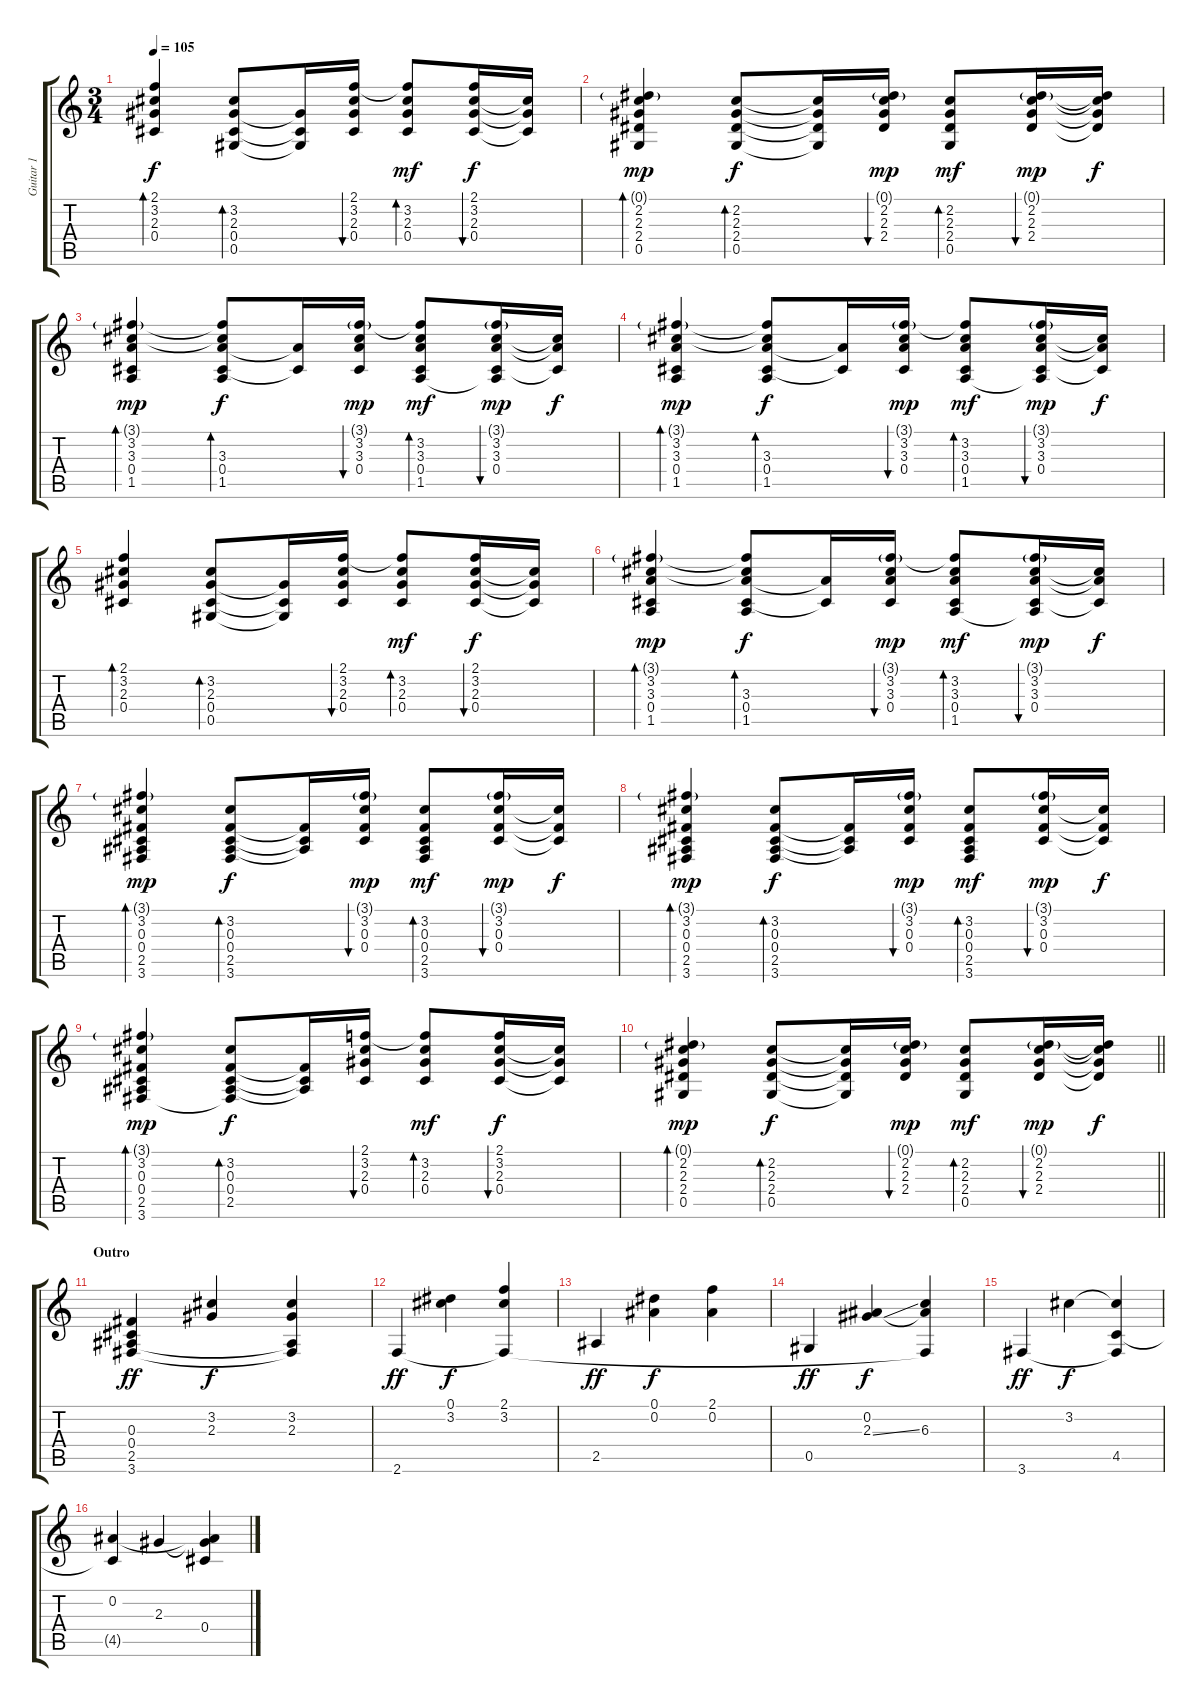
\track ("Guitar 1" "Guitar 1") {instrument acousticguitarsteel}
\staff {score tabs}
\tuning (Eb4 Bb3 Gb3 Db3 Ab2 Eb2) {hide}
\ts (3 4)
\tempo 105
\clef g2
\ks c
(2.1 3.2 2.3 0.4).4{bd 30 dy f} (3.2 2.3 0.4 0.5).8{bd 30} (2.3{t} 0.4{t} 0.5{t}).16 (2.1 3.2 2.3 0.4).16{bu 30} (2.1{t} 3.2 2.3 0.4).8{bd 30 dy mf} (2.1 3.2 2.3 0.4).16{bu 30 dy f} (3.2{t} 2.3{t} 0.4{t}).16 |
(0.1{g} 2.2 2.3 2.4 0.5).4{bd 30 dy mp} (2.2 2.3 2.4 0.5).8{bd 30 dy f} (2.2{t} 2.3{t} 2.4{t} 0.5{t}).16 (0.1{g} 2.2 2.3 2.4).16{bu 30 dy mp} (2.2 2.3 2.4 0.5).8{bd 30 dy mf} (0.1{g} 2.2 2.3 2.4).16{bu 30 dy mp} (0.1{t} 2.2{t} 2.3{t} 2.4{t}).16{dy f} |
(3.1{g} 3.2 3.3 0.4 1.5).4{bd 30 dy mp} (3.1{t} 3.2{t} 3.3 0.4 1.5).8{bd 30 dy f} (3.3{t} 0.4{t}).16 (3.1{g} 3.2 3.3 0.4).16{bu 30 dy mp} (3.1{t} 3.2 3.3 0.4 1.5).8{bd 30 dy mf} (3.1{g} 3.2 3.3 0.4 1.5{t}).16{bu 30 dy mp} (3.2{t} 3.3{t} 0.4{t}).16{dy f} |
(3.1{g} 3.2 3.3 0.4 1.5).4{bd 30 dy mp} (3.1{t} 3.2{t} 3.3 0.4 1.5).8{bd 30 dy f} (3.3{t} 0.4{t}).16 (3.1{g} 3.2 3.3 0.4).16{bu 30 dy mp} (3.1{t} 3.2 3.3 0.4 1.5).8{bd 30 dy mf} (3.1{g} 3.2 3.3 0.4 1.5{t}).16{bu 30 dy mp} (3.2{t} 3.3{t} 0.4{t}).16{dy f} |
(2.1 3.2 2.3 0.4).4{bd 30} (3.2 2.3 0.4 0.5).8{bd 30} (2.3{t} 0.4{t} 0.5{t}).16 (2.1 3.2 2.3 0.4).16{bu 30} (2.1{t} 3.2 2.3 0.4).8{bd 30 dy mf} (2.1 3.2 2.3 0.4).16{bu 30 dy f} (3.2{t} 2.3{t} 0.4{t}).16 |
(3.1{g} 3.2 3.3 0.4 1.5).4{bd 30 dy mp} (3.1{t} 3.2{t} 3.3 0.4 1.5).8{bd 30 dy f} (3.3{t} 0.4{t}).16 (3.1{g} 3.2 3.3 0.4).16{bu 30 dy mp} (3.1{t} 3.2 3.3 0.4 1.5).8{bd 30 dy mf} (3.1{g} 3.2 3.3 0.4 1.5{t}).16{bu 30 dy mp} (3.2{t} 3.3{t} 0.4{t}).16{dy f} |
(3.1{g} 3.2 0.3 0.4 2.5 3.6).4{bd 30 dy mp} (3.2 0.3 0.4 2.5 3.6).8{bd 30 dy f} (0.3{t} 0.4{t} 2.5{t}).16 (3.1{g} 3.2 0.3 0.4).16{bu 30 dy mp} (3.2 0.3 0.4 2.5 3.6).8{bd 30 dy mf} (3.1{g} 3.2 0.3 0.4).16{bu 30 dy mp} (3.2{t} 0.3{t} 0.4{t}).16{dy f} |
(3.1{g} 3.2 0.3 0.4 2.5 3.6).4{bd 30 dy mp} (3.2 0.3 0.4 2.5 3.6).8{bd 30 dy f} (0.3{t} 0.4{t} 2.5{t}).16 (3.1{g} 3.2 0.3 0.4).16{bu 30 dy mp} (3.2 0.3 0.4 2.5 3.6).8{bd 30 dy mf} (3.1{g} 3.2 0.3 0.4).16{bu 30 dy mp} (3.2{t} 0.3{t} 0.4{t}).16{dy f} |
(3.1{g} 3.2 0.3 0.4 2.5 3.6).4{bd 30 dy mp} (3.2 0.3 0.4 2.5 3.6{t}).8{bd 30 dy f} (0.3{t} 0.4{t} 2.5{t}).16 (2.1 3.2 2.3 0.4).16{bu 30} (2.1{t} 3.2 2.3 0.4).8{bd 30 dy mf} (2.1 3.2 2.3 0.4).16{bu 30 dy f} (3.2{t} 2.3{t} 0.4{t}).16 |
\barLineRight lightlight
(0.1{g} 2.2 2.3 2.4 0.5).4{bd 30 dy mp} (2.2 2.3 2.4 0.5).8{bd 30 dy f} (2.2{t} 2.3{t} 2.4{t} 0.5{t}).16 (0.1{g} 2.2 2.3 2.4).16{bu 30 dy mp} (2.2 2.3 2.4 0.5).8{bd 30 dy mf} (0.1{g} 2.2 2.3 2.4).16{bu 30 dy mp} (0.1{t} 2.2{t} 2.3{t} 2.4{t}).16{dy f} |
\section ("" "Outro")
(0.3 0.4 2.5 3.6).4{dy ff} (3.2 2.3).4{dy f} (3.2 2.3 2.5{t} 3.6{t}).4 |
2.6.4{dy ff} (0.1 3.2).4{dy f} (2.1 3.2 2.6{t}).4 |
2.5.4{dy ff} (0.1 0.2).4{dy f} (2.1 0.2).4 |
0.5.4{dy ff} (0.2 2.3{ss}).4{dy f} (0.2{t} 6.3 2.6{t}).4 |
3.6.4{dy ff} 3.2.4{dy f} (3.2{t} 4.5 3.6{t}).4 |
(0.2 4.5{t}).4 2.3.4 (0.2{t} 2.3{t} 0.4).4
